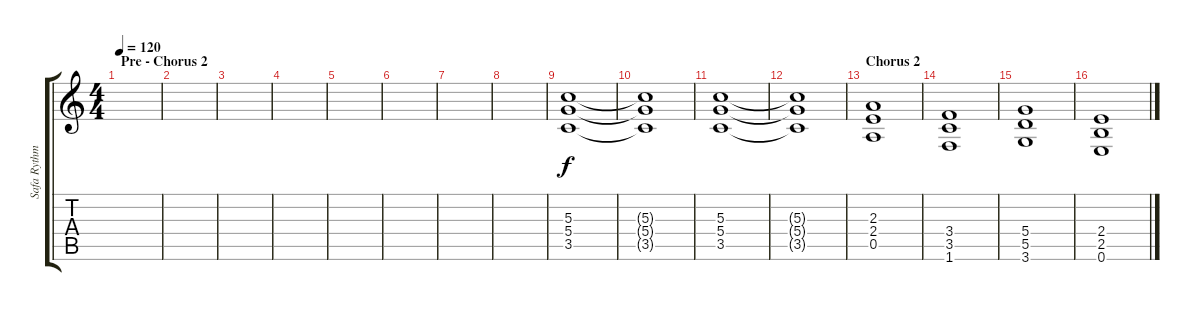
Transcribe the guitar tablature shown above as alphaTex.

\track ("Safa Rythmn" "Safa Rythm") {instrument distortionguitar}
\staff {score tabs}
\tuning (E4 B3 G3 D3 A2 E2) {hide}
\ts (4 4)
\section ("" "Pre - Chorus 2")
\tempo 120
\clef g2
\ks c
|
|
|
|
|
|
|
|
(5.3 5.4 3.5).1 |
(5.3{t} 5.4{t} 3.5{t}).1 |
(5.3 5.4 3.5).1 |
(5.3{t} 5.4{t} 3.5{t}).1 |
\section ("" "Chorus 2")
(2.3 2.4 0.5).1 |
(3.4 3.5 1.6).1 |
(5.4 5.5 3.6).1 |
(2.4 2.5 0.6).1
